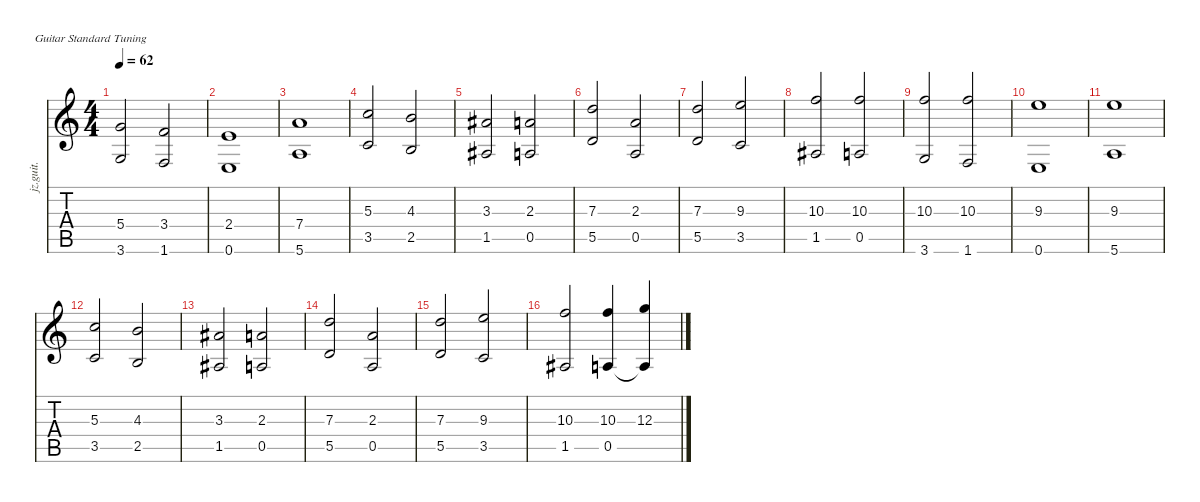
\defaultSystemsLayout 4
\hideDynamics
\bracketExtendMode nobrackets
\track ("Lead 1 (jonny)" "jz.guit.") {instrument electricguitarjazz}
\staff {score tabs}
\tuning (E4 B3 G3 D3 A2 E2)
\ts (4 4)
\tempo 62
\clef g2
\ks c
(5.4 3.6).2{dy f} (3.4 1.6).2 |
(2.4 0.6).1 |
(7.4 5.6).1 |
(5.3 3.5).2 (4.3 2.5).2 |
(3.3{acc #} 1.5{acc #}).2 (2.3 0.5).2 |
(7.3 5.5).2 (2.3 0.5).2 |
(7.3 5.5).2 (9.3 3.5).2 |
(10.3 1.5{acc #}).2 (10.3 0.5).2 |
(10.3 3.6).2 (10.3 1.6).2 |
(9.3 0.6).1 |
(9.3 5.6).1 |
(5.3 3.5).2 (4.3 2.5).2 |
(3.3{acc #} 1.5{acc #}).2 (2.3 0.5).2 |
(7.3 5.5).2 (2.3 0.5).2 |
(7.3 5.5).2 (9.3 3.5).2 |
(10.3 1.5{acc #}).2 (10.3 0.5).4 (12.3 0.5{t}).4
